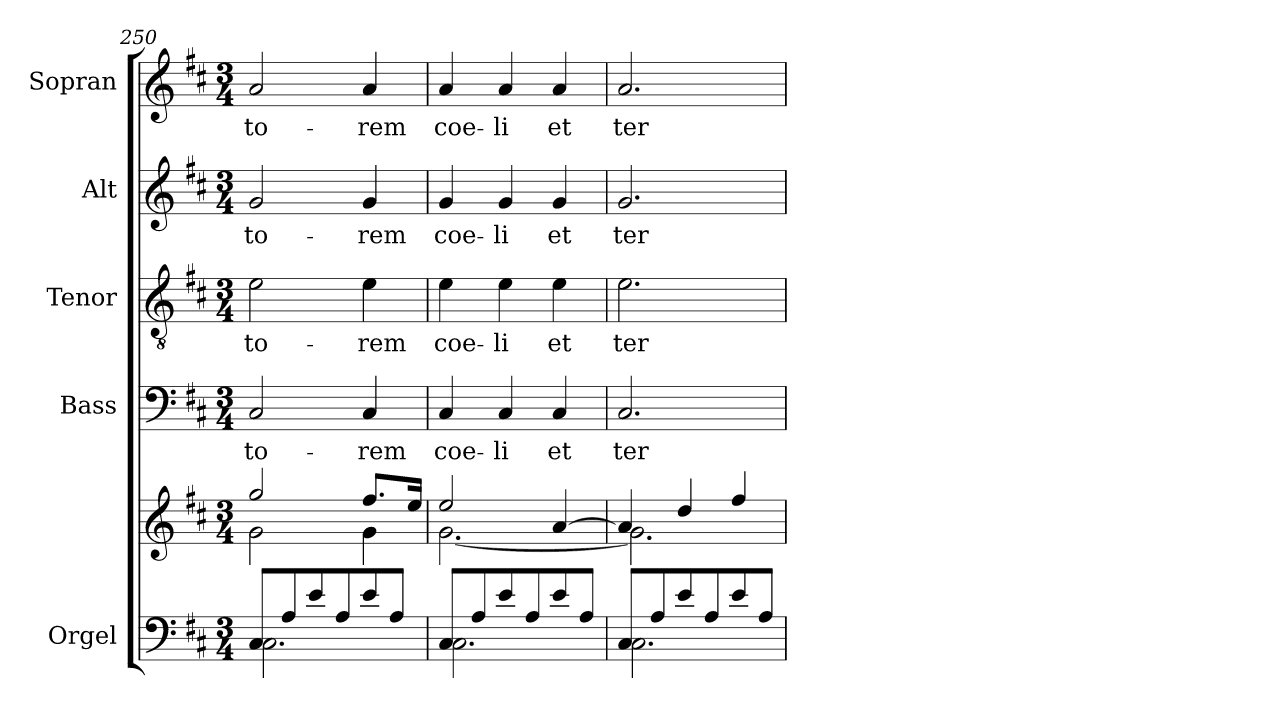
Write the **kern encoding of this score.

**kern	**kern	**kern	**text	**kern	**text	**kern	**text	**kern	**text
*part5	*part5	*part4	*part4	*part3	*part3	*part2	*part2	*part1	*part1
*staff6	*staff5	*staff4	*staff4	*staff3	*staff3	*staff2	*staff2	*staff1	*staff1
*I"Orgel	*	*I"Bass	*	*I"Tenor	*	*I"Alt	*	*I"Sopran	*
*I'Org.	*	*I'B	*	*I'T	*	*I'A	*	*I'S	*
!!LO:PB:g=z
*clefF4	*clefG2	*clefF4	*	*clefGv2	*	*clefG2	*	*clefG2	*
*k[f#c#]	*k[f#c#]	*k[f#c#]	*	*k[f#c#]	*	*k[f#c#]	*	*k[f#c#]	*
*D:	*D:	*D:	*	*D:	*	*D:	*	*D:	*
*M3/4	*M3/4	*M3/4	*	*M3/4	*	*M3/4	*	*M3/4	*
=250	=250	=250	=250	=250	=250	=250	=250	=250	=250
*^	*^	*	*	*	*	*	*	*	*
!	!	!	!	!	!LO:LY:b	!	!LO:LY:b	!	!LO:LY:b	!	!LO:LY:b
8C#/L	2.C#\	2gg/	2g\	2C#/	-to-	2e\	-to-	2g/	-to-	2a/	-to-
8A/	.	.	.	.	.	.	.	.	.	.	.
8e/	.	.	.	.	.	.	.	.	.	.	.
8A/	.	.	.	.	.	.	.	.	.	.	.
!	!	!	!	!	!LO:LY:b	!	!LO:LY:b	!	!LO:LY:b	!	!LO:LY:b
8e/	.	8.ff#/L	4g\	4C#/	-rem	4e\	-rem	4g/	-rem	4a/	-rem
8A/J	.	.	.	.	.	.	.	.	.	.	.
.	.	16ee/Jk	.	.	.	.	.	.	.	.	.
=251	=251	=251	=251	=251	=251	=251	=251	=251	=251	=251	=251
!	!	!	!	!	!LO:LY:b	!	!LO:LY:b	!	!LO:LY:b	!	!LO:LY:b
8C#/L	2.C#\	2ee/	[<2.g\	4C#/	coe-	4e\	coe-	4g/	coe-	4a/	coe-
8A/	.	.	.	.	.	.	.	.	.	.	.
!	!	!	!	!	!LO:LY:b	!	!LO:LY:b	!	!LO:LY:b	!	!LO:LY:b
8e/	.	.	.	4C#/	-li	4e\	-li	4g/	-li	4a/	-li
8A/	.	.	.	.	.	.	.	.	.	.	.
!	!	!	!	!	!LO:LY:b	!	!LO:LY:b	!	!LO:LY:b	!	!LO:LY:b
8e/	.	[>4a/	.	4C#/	et	4e\	et	4g/	et	4a/	et
8A/J	.	.	.	.	.	.	.	.	.	.	.
=252	=252	=252	=252	=252	=252	=252	=252	=252	=252	=252	=252
!	!	!	!	!	!LO:LY:b	!	!LO:LY:b	!	!LO:LY:b	!	!LO:LY:b
8C#/L	2.C#\	4a/]	2.g\]	2.C#/	ter-	2.e\	ter-	2.g/	ter-	2.a/	ter-
8A/	.	.	.	.	.	.	.	.	.	.	.
8e/	.	4dd/	.	.	.	.	.	.	.	.	.
8A/	.	.	.	.	.	.	.	.	.	.	.
8e/	.	4ff#/	.	.	.	.	.	.	.	.	.
8A/J	.	.	.	.	.	.	.	.	.	.	.
*v	*v	*	*	*	*	*	*	*	*	*	*
*	*v	*v	*	*	*	*	*	*	*	*
=	=	=	=	=	=	=	=	=	=
*-	*-	*-	*-	*-	*-	*-	*-	*-	*-
